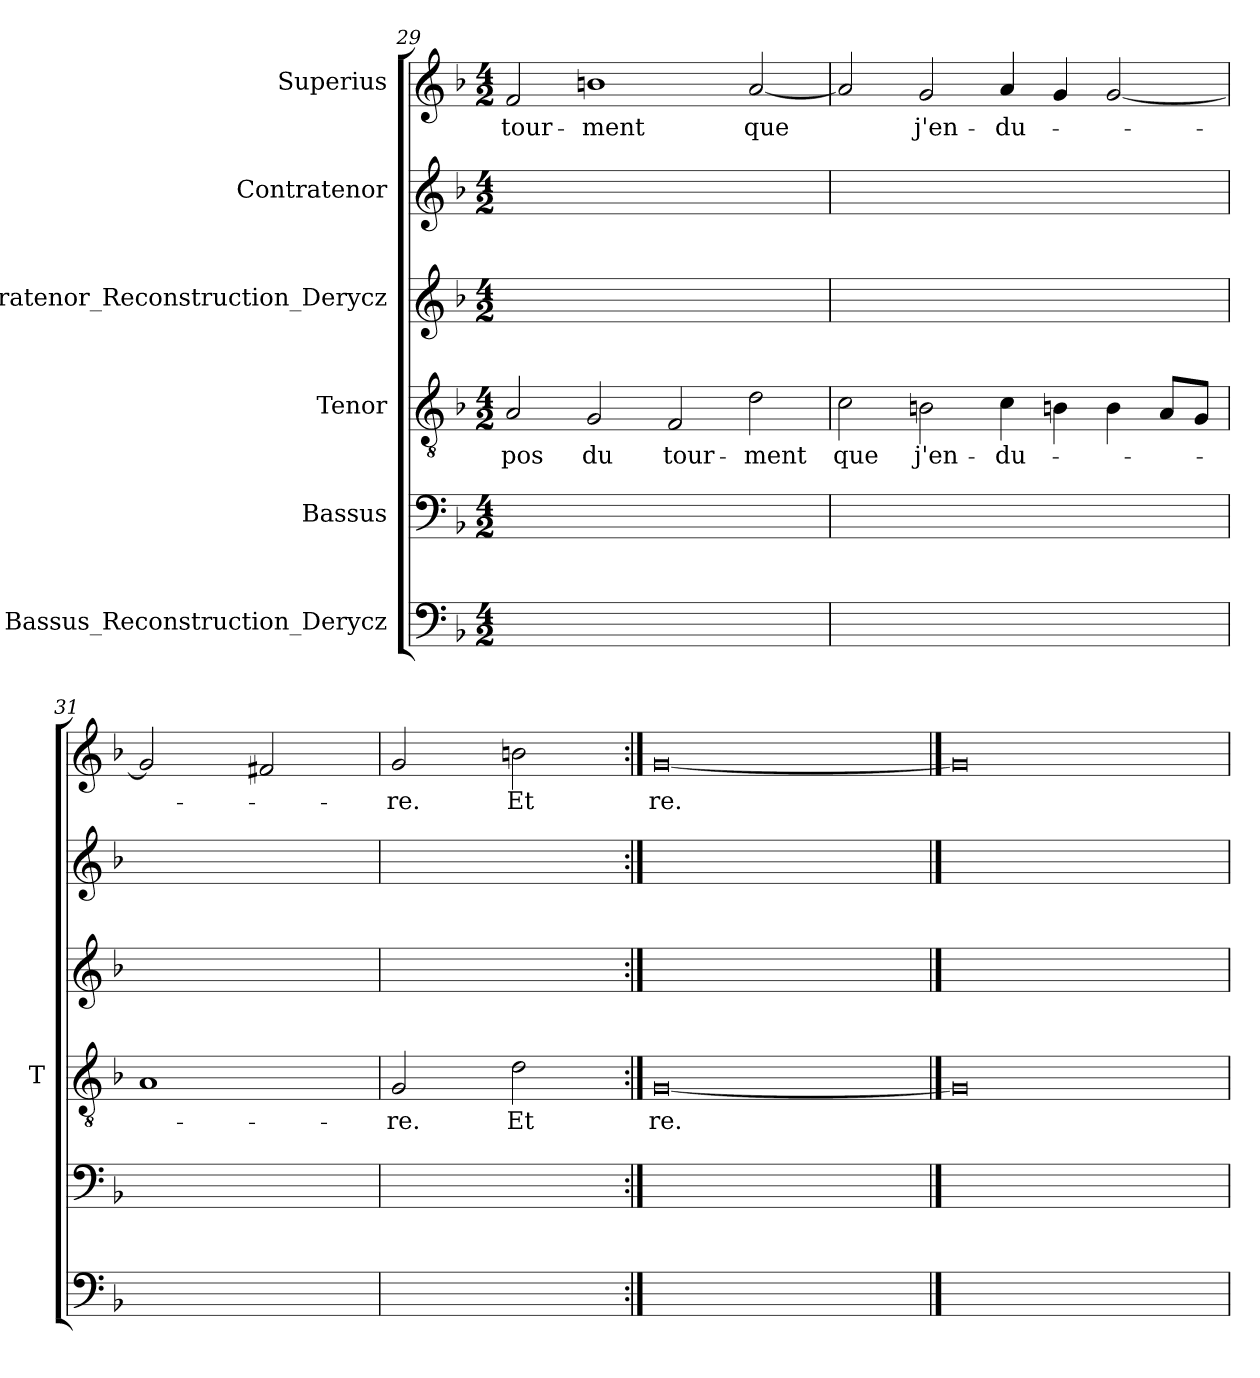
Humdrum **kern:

**kern	**kern	**kern	**text	**kern	**kern	**kern	**text
*part6	*part5	*part4	*part4	*part3	*part2	*part1	*part1
*staff6	*staff5	*staff4	*staff4	*staff3	*staff2	*staff1	*staff1
*I"Bassus_Reconstruction_Derycz	*I"Bassus	*I"Tenor	*	*I"Contratenor_Reconstruction_Derycz	*I"Contratenor	*I"Superius	*
*	*	*I'T	*	*	*	*	*
*clefF4	*clefF4	*clefGv2	*	*clefG2	*clefG2	*clefG2	*
*k[b-]	*k[b-]	*k[b-]	*	*k[b-]	*k[b-]	*k[b-]	*
*M4/2	*M4/2	*M4/2	*	*M4/2	*M4/2	*M4/2	*
=29	=29	=29	=29	=29	=29	=29	=29
0ryy	0ryy	2A	-pos	0ryy	0ryy	2f	tour-
.	.	2G	-du	.	.	1b	-ment
.	.	2F	tour-	.	.	.	.
.	.	2d	-ment	.	.	[2a	-que
=30	=30	=30	=30	=30	=30	=30	=30
0ryy	0ryy	2c	-que	0ryy	0ryy	2a]	.
.	.	2Bn	j'en-	.	.	2g	j'en-
.	.	4c	du-	.	.	4a	du-
.	.	4Bn	.	.	.	4g	.
.	.	4B	.	.	.	[2g	.
.	.	8AL	.	.	.	.	.
.	.	8GJ	.	.	.	.	.
=31	=31	=31	=31	=31	=31	=31	=31
1ryy	1ryy	1A	.	1ryy	1ryy	2g]	.
.	.	.	.	.	.	2f#X	.
=32	=32	=32	=32	=32	=32	=32	=32
1ryy	1ryy	2G	-re.	1ryy	1ryy	2g	-re.
.	.	2d	-Et	.	.	2b	-Et
=33:|!	=33:|!	=33:|!	=33:|!	=33:|!	=33:|!	=33:|!	=33:|!
0ryy	0ryy	[0G	-re.	0ryy	0ryy	[0g	-re.
==34	==34	==34	==34	==34	==34	==34	==34
0ryy	0ryy	0G]	.	0ryy	0ryy	0g]	.
=	=	=	=	=	=	=	=
*-	*-	*-	*-	*-	*-	*-	*-
